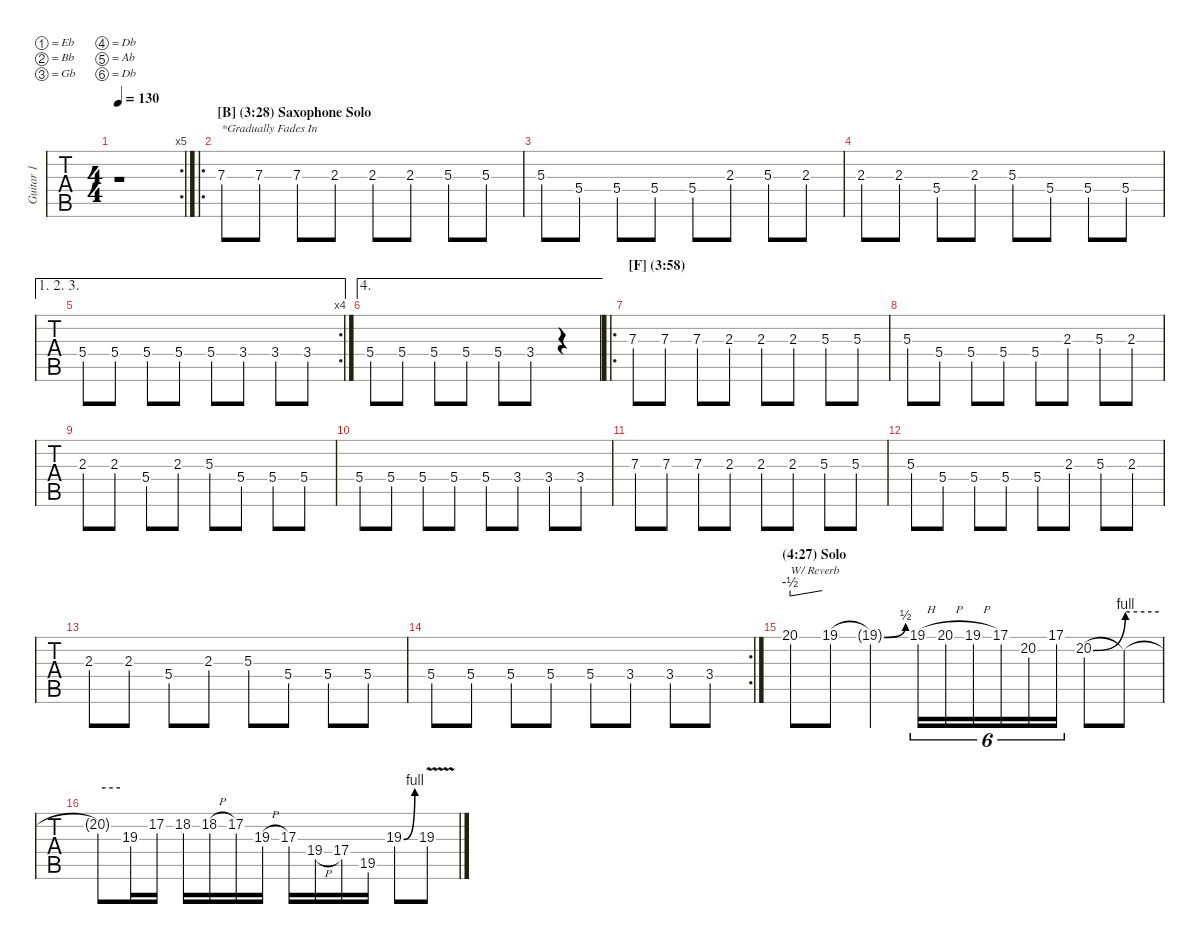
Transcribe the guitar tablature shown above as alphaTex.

\defaultSystemsLayout 4
\hideDynamics
\bracketExtendMode nobrackets
\multiTrackTrackNamePolicy allsystems
\firstSystemTrackNameMode fullname
\otherSystemsTrackNameMode fullname
\otherSystemsTrackNameOrientation horizontal
\track ("Guitar 1" "Guitar 1") {instrument overdrivenguitar}
\staff {tabs}
\tuning (Eb4 Bb3 Gb3 Db3 Ab2 Db2)
\rc 5
\ts (4 4)
\scale
0.97416
\tempo 130
\accidentals auto
\clef g2
\ottava regular
\simile none
\ks aminor
r.1{dy mf} |
\ro
\section ("B" "(3:28) Saxophone Solo")
\scale
1.07775 7.3{acc x}.8{txt "*Gradually Fades In"} 7.3{acc x}.8 7.3{acc x}.8 2.3{acc x}.8 2.3{acc x}.8 2.3{acc x}.8 5.3{acc #}.8 5.3{acc #}.8 |
\scale
0.960712 5.3{acc #}.8 5.4{acc x}.8 5.4{acc x}.8 5.4{acc x}.8 5.4{acc x}.8 2.3{acc x}.8 5.3{acc #}.8 2.3{acc x}.8 |
\scale
0.971378 2.3{acc x}.8 2.3{acc x}.8 5.4{acc x}.8 2.3{acc x}.8 5.3{acc #}.8 5.4{acc x}.8 5.4{acc x}.8 5.4{acc x}.8 |
\ae (1 2 3)
\rc 4
\scale
0.990157 5.4{acc x}.8 5.4{acc x}.8 5.4{acc x}.8 5.4{acc x}.8 5.4{acc x}.8 3.4{acc #}.8 3.4{acc #}.8 3.4{acc #}.8 |
\ae 4
\scale
1.10274 5.4{acc x}.8 5.4{acc x}.8 5.4{acc x}.8 5.4{acc x}.8 5.4{acc x}.8 3.4{acc #}.8 r.4 |
\ro
\section ("F" "(3:58)")
\scale
1.05891 7.3{acc x}.8 7.3{acc x}.8 7.3{acc x}.8 2.3{acc x}.8 2.3{acc x}.8 2.3{acc x}.8 5.3{acc #}.8 5.3{acc #}.8 |
\scale
0.988456 5.3{acc #}.8 5.4{acc x}.8 5.4{acc x}.8 5.4{acc x}.8 5.4{acc x}.8 2.3{acc x}.8 5.3{acc #}.8 2.3{acc x}.8 |
\scale
0.983124 2.3{acc x}.8 2.3{acc x}.8 5.4{acc x}.8 2.3{acc x}.8 5.3{acc #}.8 5.4{acc x}.8 5.4{acc x}.8 5.4{acc x}.8 |
\scale
0.969513 5.4{acc x}.8 5.4{acc x}.8 5.4{acc x}.8 5.4{acc x}.8 5.4{acc x}.8 3.4{acc #}.8 3.4{acc #}.8 3.4{acc #}.8 |
\scale
1.06225 7.3{acc x}.8 7.3{acc x}.8 7.3{acc x}.8 2.3{acc x}.8 2.3{acc x}.8 2.3{acc x}.8 5.3{acc #}.8 5.3{acc #}.8 |
\scale
0.982268 5.3{acc #}.8 5.4{acc x}.8 5.4{acc x}.8 5.4{acc x}.8 5.4{acc x}.8 2.3{acc x}.8 5.3{acc #}.8 2.3{acc x}.8 |
\scale
0.976934 2.3{acc x}.8 2.3{acc x}.8 5.4{acc x}.8 2.3{acc x}.8 5.3{acc #}.8 5.4{acc x}.8 5.4{acc x}.8 5.4{acc x}.8 |
\rc 2
\scale
0.978543 5.4{acc x}.8 5.4{acc x}.8 5.4{acc x}.8 5.4{acc x}.8 5.4{acc x}.8 3.4{acc #}.8 3.4{acc #}.8 3.4{acc #}.8 |
\section ("" "(4:27) Solo")
\scale
1.024 20.1{acc #}.8{tbe (predivedive default 0 -2 30 0) txt "W/ Reverb" instrument overdrivenguitar} 19.1{acc x}.8 19.1{be (bend 30 0 59.4 2) t acc x}.4 19.1{h acc x}.16{tu (6 4)} 20.1{h acc #}.16{tu (6 4)} 19.1{h acc x}.16{tu (6 4)} 17.1{acc x}.16{tu (6 4)} 20.2{acc x}.16{tu (6 4)} 17.1{acc x}.16{tu (6 4)} 20.2{be (bend 0 0 15 4) acc x}.8 20.2{be (hold 0 4 60 4) v t}.8 |
\scale
0.976004 20.2{be (hold 0 4 60 4) v t}.8 19.3{acc x}.16 17.2{acc x}.16 18.2{acc #}.16 18.2{h acc #}.16 17.2{acc x}.16 19.3{h acc x}.16 17.3{acc #}.16 19.4{h acc x}.16 17.4{acc x}.16 19.5{acc x}.16 19.3{be (bend 0 0 15 4) st acc x}.8 19.3{v acc x}.8
